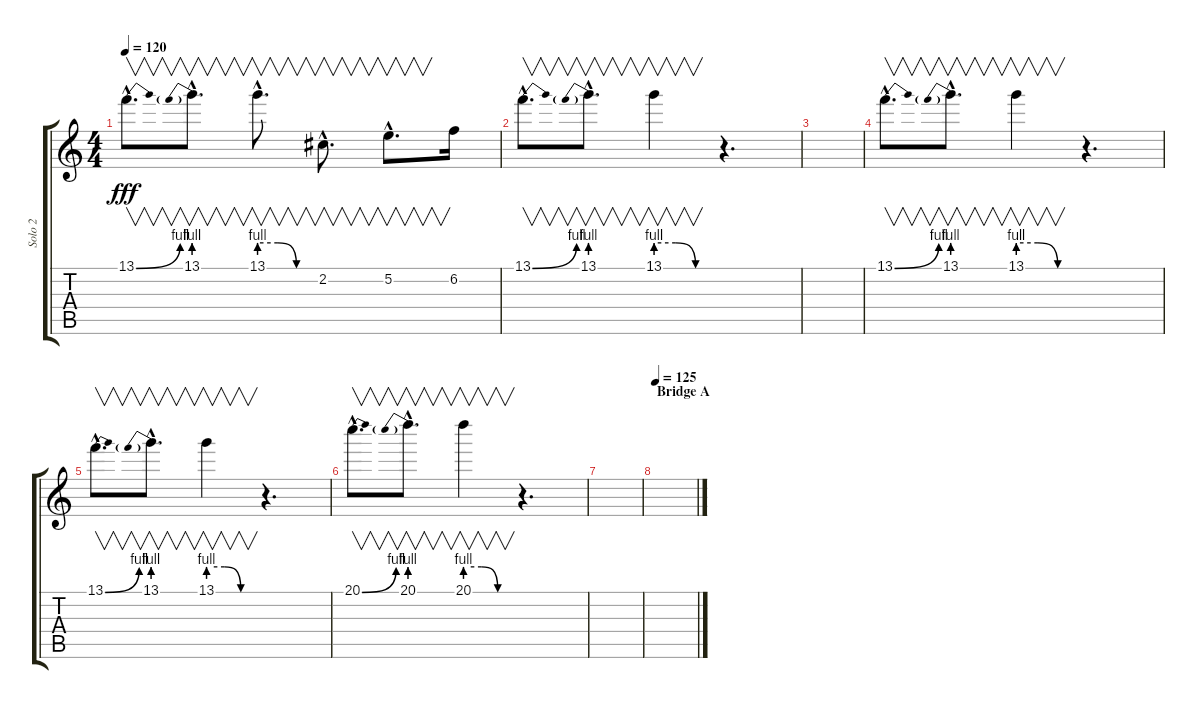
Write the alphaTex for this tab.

\track ("Solo 2" "Solo 2") {instrument overdrivenguitar}
\staff {score tabs}
\tuning (E4 B3 G3 D3 A2 E2) {hide}
\ts (4 4)
\tempo 120
\clef g2
\ks c
13.1{be (bend 0 0 60 4) hac}.8{v d dy fff} 13.1{be (prebend 0 4 60 4) hac}.8{v d} 13.1{be (custom 0 4 20 4 40 0 60 0) hac}.8{v d} 2.2{hac}.8{v d} 5.2{hac}.8{v d} 6.2.16 |
13.1{be (bend 0 0 60 4) hac}.8{v d} 13.1{be (prebend 0 4 60 4) hac}.8{v d} 13.1{be (custom 0 4 20 4 40 0 60 0)}.4{v} r.4{d} |
|
13.1{be (bend 0 0 60 4) hac}.8{v d} 13.1{be (prebend 0 4 60 4) hac}.8{v d} 13.1{be (custom 0 4 20 4 40 0 60 0)}.4{v} r.4{d} |
13.1{be (bend 0 0 60 4) hac}.8{v d} 13.1{be (prebend 0 4 60 4) hac}.8{v d} 13.1{be (custom 0 4 20 4 40 0 60 0)}.4{v} r.4{d} |
20.1{be (bend 0 0 60 4) hac}.8{v d} 20.1{be (prebend 0 4 60 4) hac}.8{v d} 20.1{be (custom 0 4 20 4 40 0 60 0)}.4{v} r.4{d} |
|
\section ("" "Bridge A")
\tempo 125
